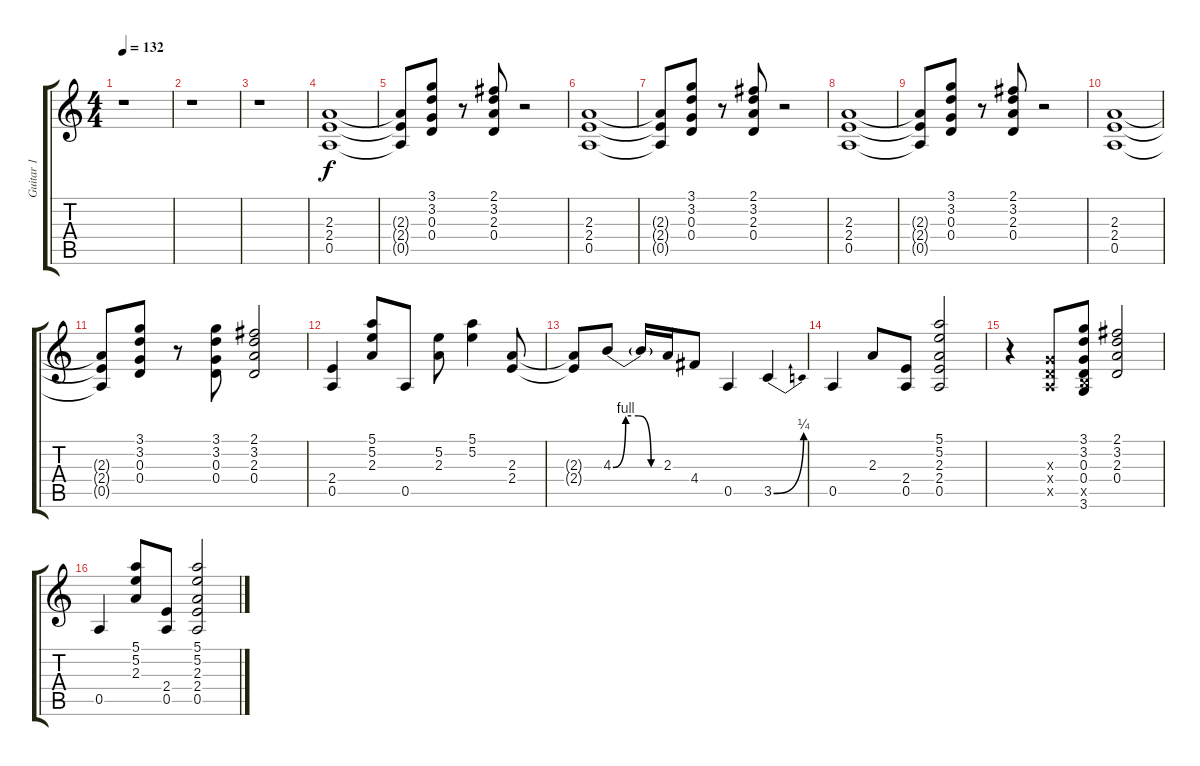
\track ("Guitar 1" "Guitar 1") {instrument distortionguitar}
\staff {score tabs}
\tuning (E4 B3 G3 D3 A2 E2) {hide}
\ts (4 4)
\tempo 132
\clef g2
\ks c
r.1{dy f} |
r.1 |
r.1 |
(2.3 2.4 0.5).1 |
(2.3{t} 2.4{t} 0.5{t}).8 (3.1 3.2 0.3 0.4).8 r.8 (2.1 3.2 2.3 0.4).8 r.2 |
(2.3 2.4 0.5).1 |
(2.3{t} 2.4{t} 0.5{t}).8 (3.1 3.2 0.3 0.4).8 r.8 (2.1 3.2 2.3 0.4).8 r.2 |
(2.3 2.4 0.5).1 |
(2.3{t} 2.4{t} 0.5{t}).8 (3.1 3.2 0.3 0.4).8 r.8 (2.1 3.2 2.3 0.4).8 r.2 |
(2.3 2.4 0.5).1 |
(2.3{t} 2.4{t} 0.5{t}).8 (3.1 3.2 0.3 0.4).8 r.8 (3.1 3.2 0.3 0.4).8 (2.1 3.2 2.3 0.4).2 |
(2.4 0.5).4 (5.1 5.2 2.3).8 0.5.8 (5.2 2.3).8 (5.1 5.2).4 (2.3 2.4).8 |
(2.3{t} 2.4{t}).8 4.3{be (custom 0 0 15 4 30 4 45 0 60 0)}.8 4.3{t}.16 2.3.16 4.4.8 0.5.4 3.5{be (bend 0 0 60 1)}.4 |
0.5.4 2.3.8 (2.4 0.5).8 (5.1 5.2 2.3 2.4 0.5).2 |
r.4 (0.3{x} 0.4{x} 0.5{x}).8 (3.1 3.2 0.3 0.4 2.5{x} 3.6).8 (2.1 3.2 2.3 0.4).2 |
0.5.4 (5.1 5.2 2.3).8 (2.4 0.5).8 (5.1 5.2 2.3 2.4 0.5).2
